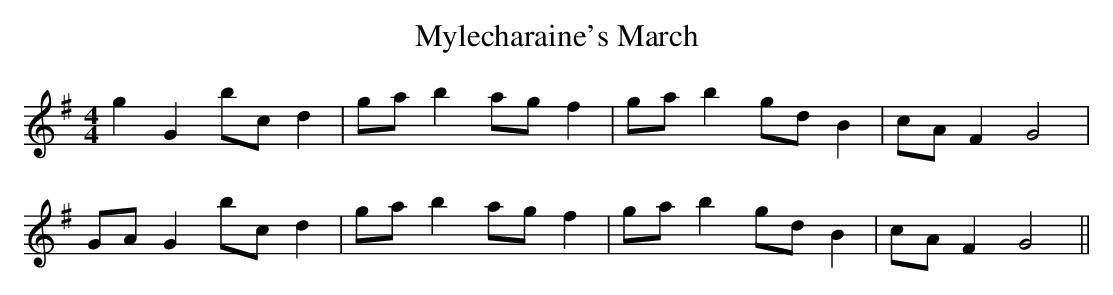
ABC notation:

X:1
T:Mylecharaine's March
M:4/4
L:1/8
K:G
g2G2 bcd2|gab2 agf2|gab2 gdB2|cAF2 G4|!
GAG2 bcd2|gab2 agf2|gab2 gdB2|cAF2 G4||!
